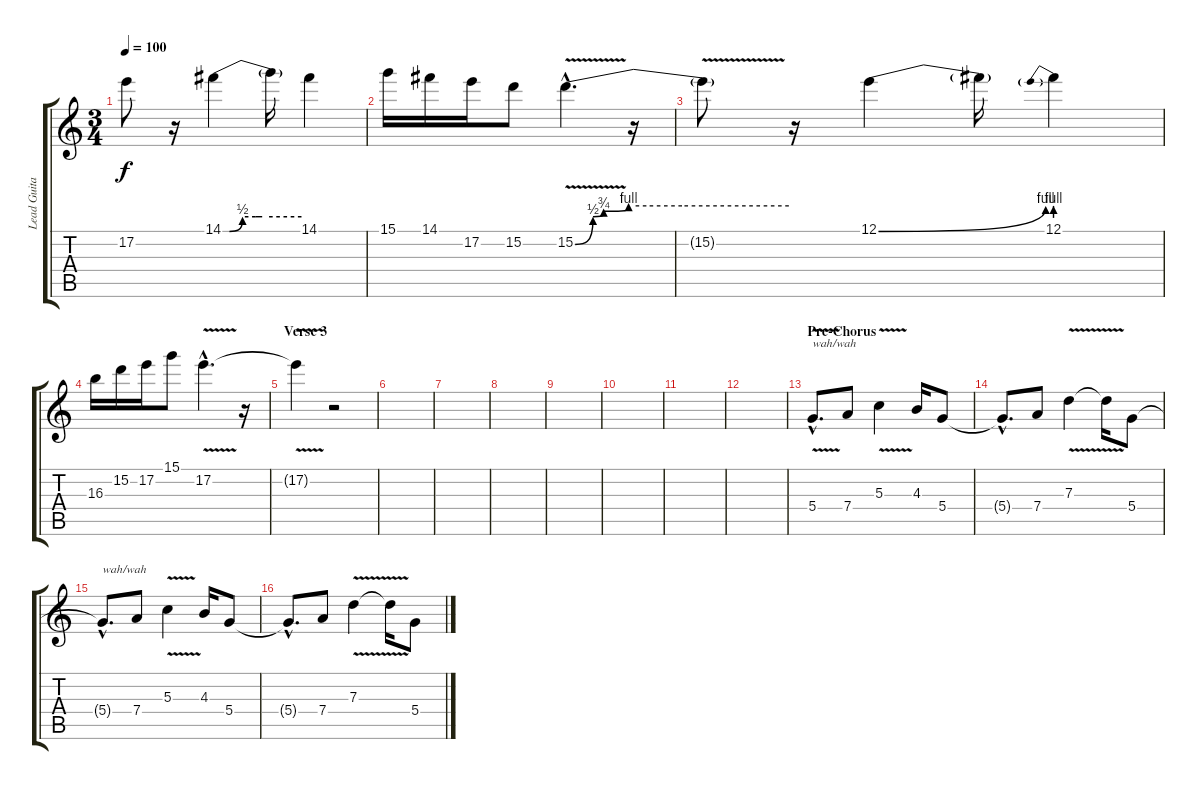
\track ("Lead Guitar" "Lead Guita") {instrument overdrivenguitar}
\staff {score tabs}
\tuning (E4 B3 G3 D3 A2 E2) {hide}
\ts (3 4)
\tempo 100
\clef g2
\ks c
17.2{t}.8{dy f} r.16 14.1{be (custom 0 0 5 0 15 2 25 2 30 2 60 2)}.4 14.1{t}.16 14.1.4 |
15.1.16 14.1.16 17.2.16 15.2.8 15.2{be (custom 0 0 5 2 8 3 15 4 20 4 30 4 60 4) v hac}.4{d} r.16 |
15.2{t}.8 r.16 12.1{be (bend 0 0 60 4)}.4 12.1{t}.16 12.1{be (prebend 0 4 60 4)}.4 |
16.3.16 15.2.16 17.2.16 15.1.8 17.2{v hac}.4{d} r.16 |
\section ("" "Verse 3")
17.2{t}.4 r.2 |
|
|
|
|
|
|
|
\section ("" "Pre-Chorus")
5.4{v hac}.8{d txt "wah/wah" volume 10} 7.4.8 5.3{v}.4 4.3.16 5.4.8 |
5.4{hac t}.8{d volume 10} 7.4.8 7.3{v}.4 7.3{t}.16 5.4.8 |
5.4{hac t}.8{d txt "wah/wah" volume 10} 7.4.8 5.3{v}.4 4.3.16 5.4.8 |
5.4{hac t}.8{d volume 10} 7.4.8 7.3{v}.4 7.3{t}.16 5.4.8
